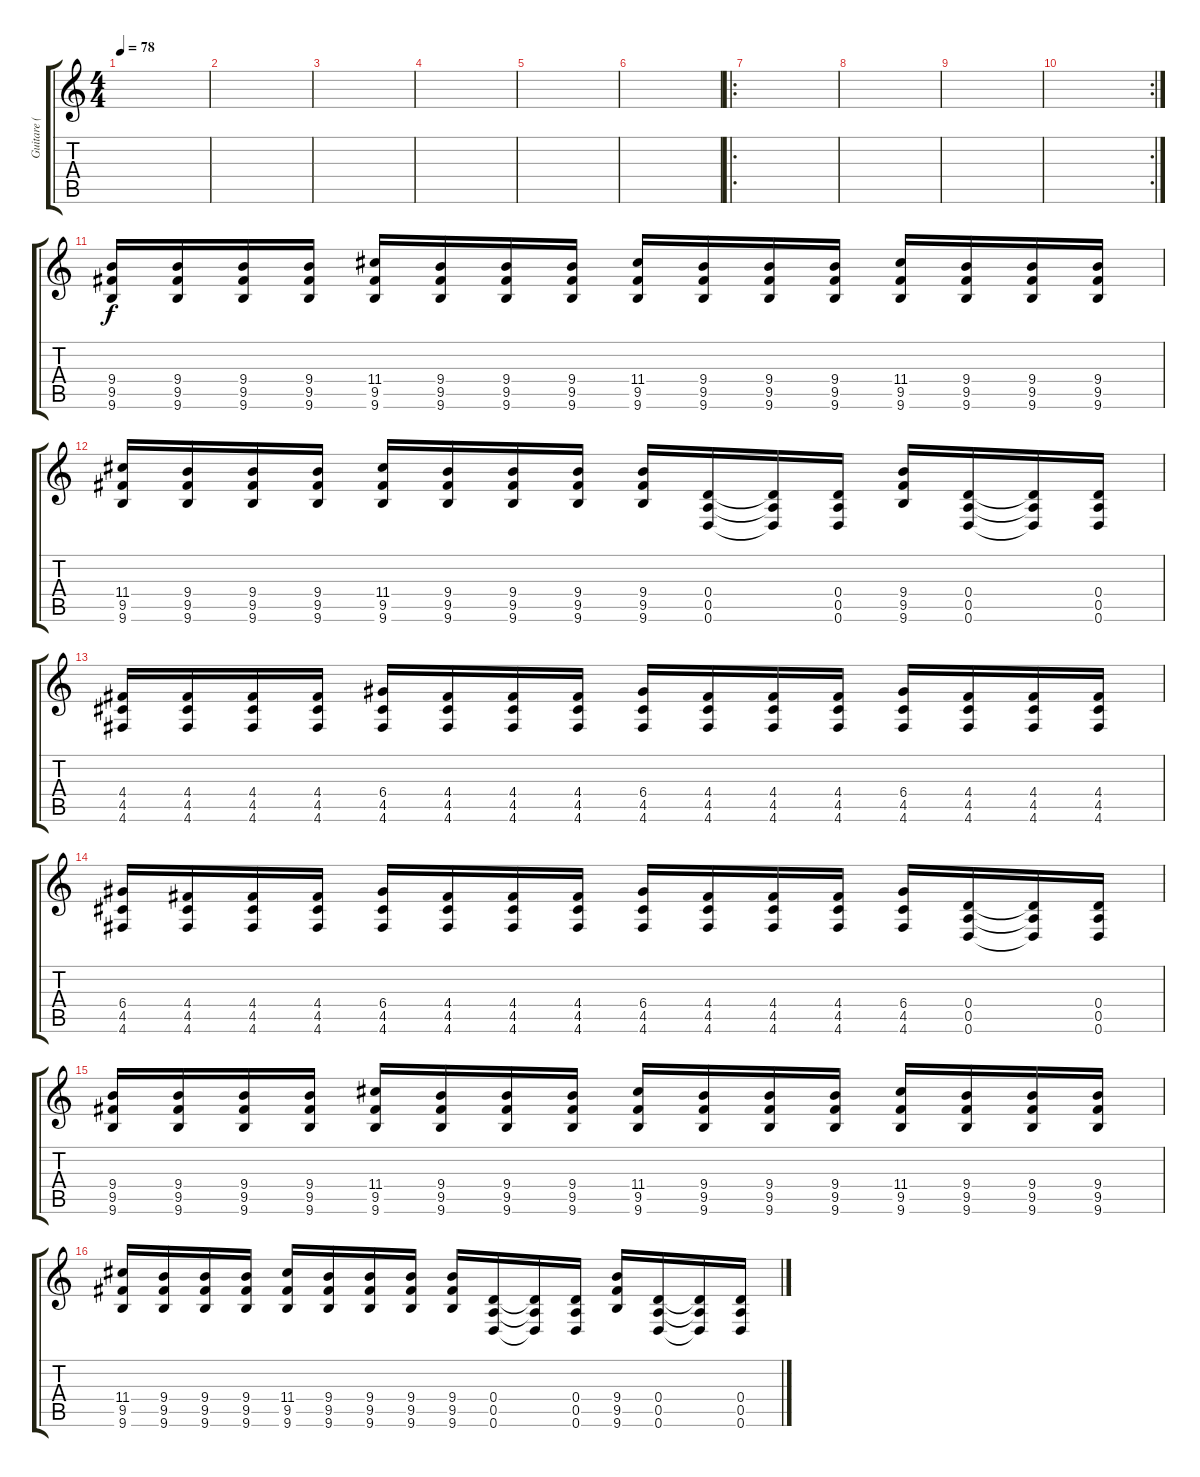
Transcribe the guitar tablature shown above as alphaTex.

\track ("Guitare ( Olivier )" "Guitare ( ") {instrument distortionguitar}
\staff {score tabs}
\tuning (E4 B3 G3 D3 A2 D2) {hide}
\ts (4 4)
\tempo 78
\clef g2
\ks c
|
|
|
|
|
|
\ro
|
|
|
\rc 2
|
(9.4 9.5 9.6).16 (9.4 9.5 9.6).16 (9.4 9.5 9.6).16 (9.4 9.5 9.6).16 (11.4 9.5 9.6).16 (9.4 9.5 9.6).16 (9.4 9.5 9.6).16 (9.4 9.5 9.6).16 (11.4 9.5 9.6).16 (9.4 9.5 9.6).16 (9.4 9.5 9.6).16 (9.4 9.5 9.6).16 (11.4 9.5 9.6).16 (9.4 9.5 9.6).16 (9.4 9.5 9.6).16 (9.4 9.5 9.6).16 |
(11.4 9.5 9.6).16 (9.4 9.5 9.6).16 (9.4 9.5 9.6).16 (9.4 9.5 9.6).16 (11.4 9.5 9.6).16 (9.4 9.5 9.6).16 (9.4 9.5 9.6).16 (9.4 9.5 9.6).16 (9.4 9.5 9.6).16 (0.4 0.5 0.6).16 (0.4{t} 0.5{t} 0.6{t}).16 (0.4 0.5 0.6).16 (9.4 9.5 9.6).16 (0.4 0.5 0.6).16 (0.4{t} 0.5{t} 0.6{t}).16 (0.4 0.5 0.6).16 |
(4.4 4.5 4.6).16 (4.4 4.5 4.6).16 (4.4 4.5 4.6).16 (4.4 4.5 4.6).16 (6.4 4.5 4.6).16 (4.4 4.5 4.6).16 (4.4 4.5 4.6).16 (4.4 4.5 4.6).16 (6.4 4.5 4.6).16 (4.4 4.5 4.6).16 (4.4 4.5 4.6).16 (4.4 4.5 4.6).16 (6.4 4.5 4.6).16 (4.4 4.5 4.6).16 (4.4 4.5 4.6).16 (4.4 4.5 4.6).16 |
(6.4 4.5 4.6).16 (4.4 4.5 4.6).16 (4.4 4.5 4.6).16 (4.4 4.5 4.6).16 (6.4 4.5 4.6).16 (4.4 4.5 4.6).16 (4.4 4.5 4.6).16 (4.4 4.5 4.6).16 (6.4 4.5 4.6).16 (4.4 4.5 4.6).16 (4.4 4.5 4.6).16 (4.4 4.5 4.6).16 (6.4 4.5 4.6).16 (0.4 0.5 0.6).16 (0.4{t} 0.5{t} 0.6{t}).16 (0.4 0.5 0.6).16 |
(9.4 9.5 9.6).16 (9.4 9.5 9.6).16 (9.4 9.5 9.6).16 (9.4 9.5 9.6).16 (11.4 9.5 9.6).16 (9.4 9.5 9.6).16 (9.4 9.5 9.6).16 (9.4 9.5 9.6).16 (11.4 9.5 9.6).16 (9.4 9.5 9.6).16 (9.4 9.5 9.6).16 (9.4 9.5 9.6).16 (11.4 9.5 9.6).16 (9.4 9.5 9.6).16 (9.4 9.5 9.6).16 (9.4 9.5 9.6).16 |
(11.4 9.5 9.6).16 (9.4 9.5 9.6).16 (9.4 9.5 9.6).16 (9.4 9.5 9.6).16 (11.4 9.5 9.6).16 (9.4 9.5 9.6).16 (9.4 9.5 9.6).16 (9.4 9.5 9.6).16 (9.4 9.5 9.6).16 (0.4 0.5 0.6).16 (0.4{t} 0.5{t} 0.6{t}).16 (0.4 0.5 0.6).16 (9.4 9.5 9.6).16 (0.4 0.5 0.6).16 (0.4{t} 0.5{t} 0.6{t}).16 (0.4 0.5 0.6).16
